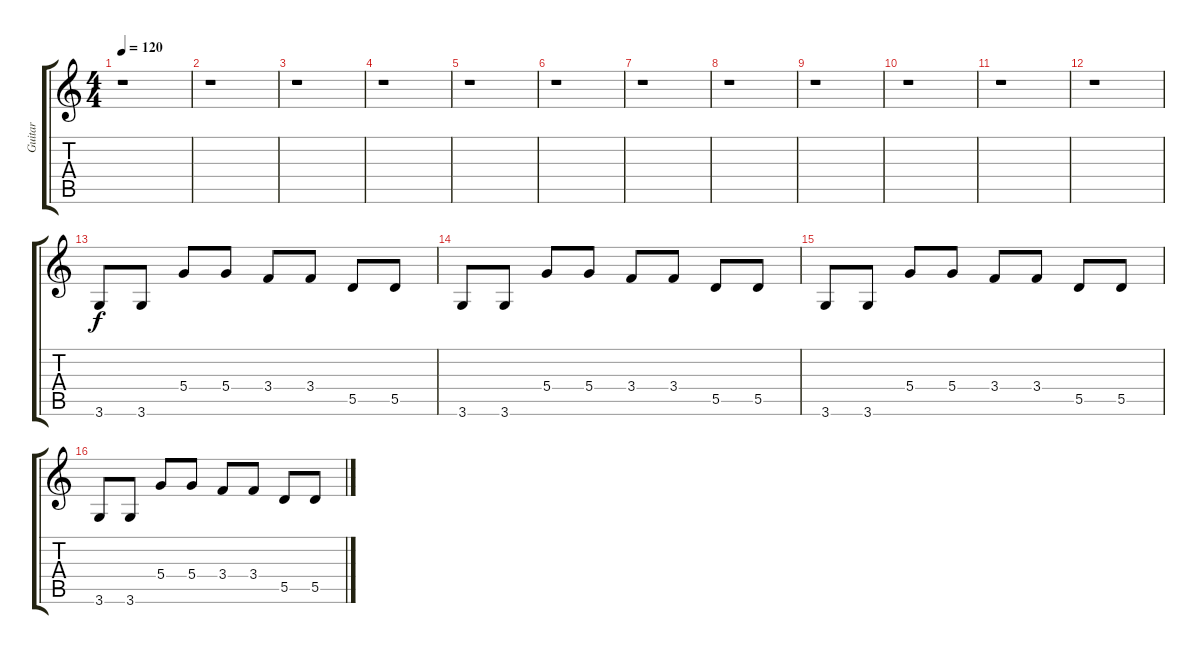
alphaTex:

\track ("Guitar" "Guitar") {instrument distortionguitar}
\staff {score tabs}
\tuning (E4 B3 G3 D3 A2 E2) {hide}
\ts (4 4)
\tempo 120
\clef g2
\ks c
r.1{dy f instrument distortionguitar} |
r.1 |
r.1 |
r.1 |
r.1 |
r.1 |
r.1 |
r.1 |
r.1 |
r.1 |
r.1 |
r.1 |
3.6.8 3.6.8 5.4.8 5.4.8 3.4.8 3.4.8 5.5.8 5.5.8 |
3.6.8 3.6.8 5.4.8 5.4.8 3.4.8 3.4.8 5.5.8 5.5.8 |
3.6.8 3.6.8 5.4.8 5.4.8 3.4.8 3.4.8 5.5.8 5.5.8 |
3.6.8 3.6.8 5.4.8 5.4.8 3.4.8 3.4.8 5.5.8 5.5.8
